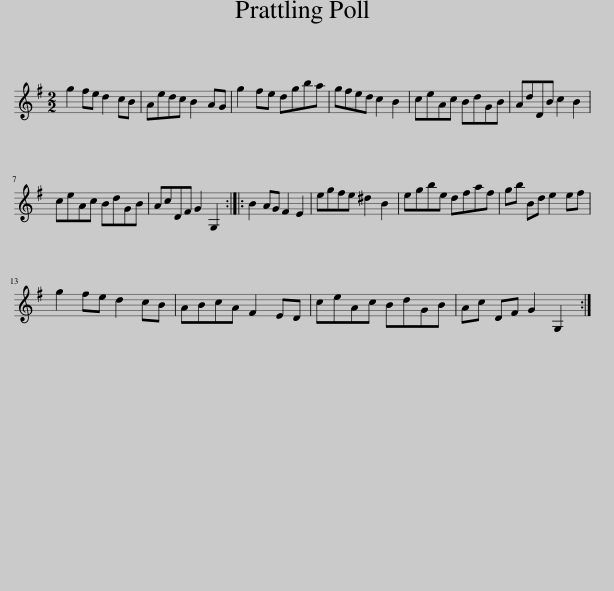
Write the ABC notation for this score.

X:1
L:1/8
M:2/2
I:linebreak $
K:G
V:1 treble
V:1
 g2 fe d2 cB | Aedc B2 AG | g2 fe dgba | gfed c2 B2 | ceAc BdGB | %5
 AdDB c2 B2 |$ ceAc BdGB | AcDF G2 G,2 :: B2 AG F2 E2 | egfe ^d2 B2 | %10
 egbe dfaf | gb Bd e2 ef |$ g2 fe d2 cB | ABcA F2 ED | ceAc BdGB | %15
 Ac DF G2 G,2 :| %16
